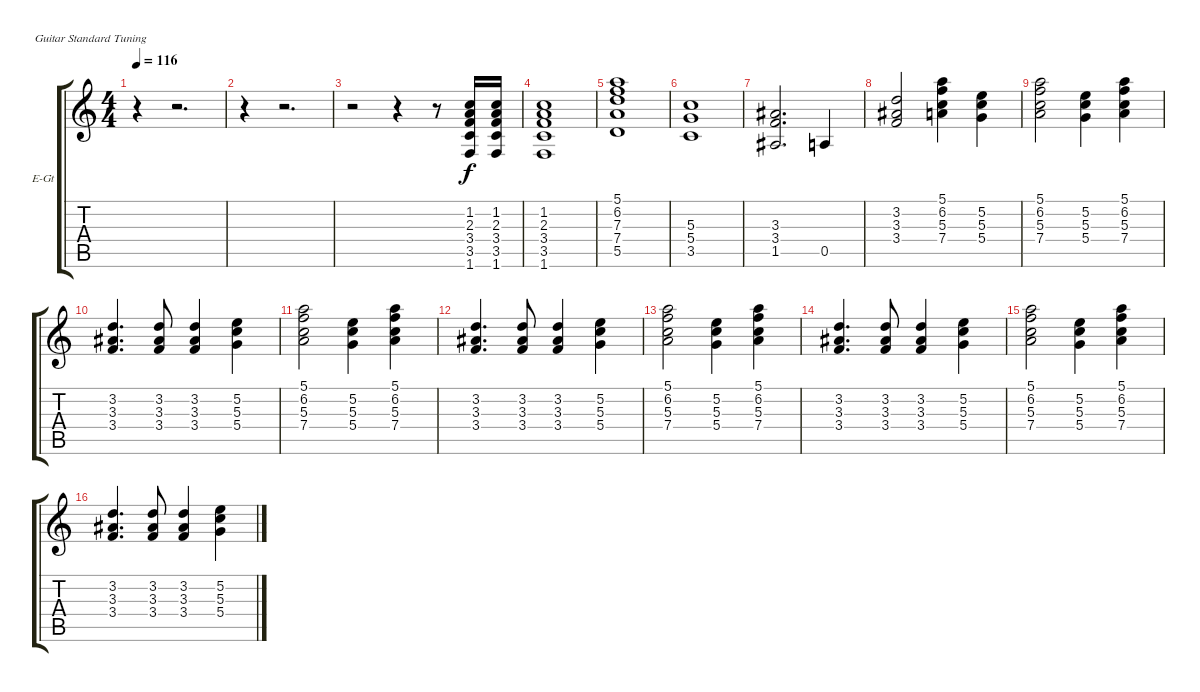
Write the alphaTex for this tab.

\bracketExtendMode groupsimilarinstruments
\firstSystemTrackNameOrientation horizontal
\otherSystemsTrackNameOrientation horizontal
\track ("Guitare elec" "E-Gt") {instrument electricguitarclean}
\staff {score tabs}
\tuning (E4 B3 G3 D3 A2 E2)
\ts (4 4)
\tempo 116
\clef g2
\ks c
r.4{dy f} r.2{d} |
r.4 r.2{d} |
r.2 r.4 r.8 (1.2 2.3 3.4 3.5 1.6).16 (1.2 2.3 3.4 3.5 1.6).16 |
(1.2 2.3 3.4 3.5 1.6).1 |
(5.1 6.2 7.3 7.4 5.5).1 |
(5.3 5.4 3.5).1 |
(3.3 3.4 1.5).2{d} 0.5.4 |
(3.2 3.3 3.4).2 (5.1 6.2 5.3 7.4).4 (5.2 5.3 5.4).4 |
(5.1 6.2 5.3 7.4).2 (5.2 5.3 5.4).4 (5.1 6.2 5.3 7.4).4 |
(3.2 3.3 3.4).4{d} (3.2 3.3 3.4).8 (3.2 3.3 3.4).4 (5.2 5.3 5.4).4 |
(5.1 6.2 5.3 7.4).2 (5.2 5.3 5.4).4 (5.1 6.2 5.3 7.4).4 |
(3.2 3.3 3.4).4{d} (3.2 3.3 3.4).8 (3.2 3.3 3.4).4 (5.2 5.3 5.4).4 |
(5.1 6.2 5.3 7.4).2 (5.2 5.3 5.4).4 (5.1 6.2 5.3 7.4).4 |
(3.2 3.3 3.4).4{d} (3.2 3.3 3.4).8 (3.2 3.3 3.4).4 (5.2 5.3 5.4).4 |
(5.1 6.2 5.3 7.4).2 (5.2 5.3 5.4).4 (5.1 6.2 5.3 7.4).4 |
(3.2 3.3 3.4).4{d} (3.2 3.3 3.4).8 (3.2 3.3 3.4).4 (5.2 5.3 5.4).4
